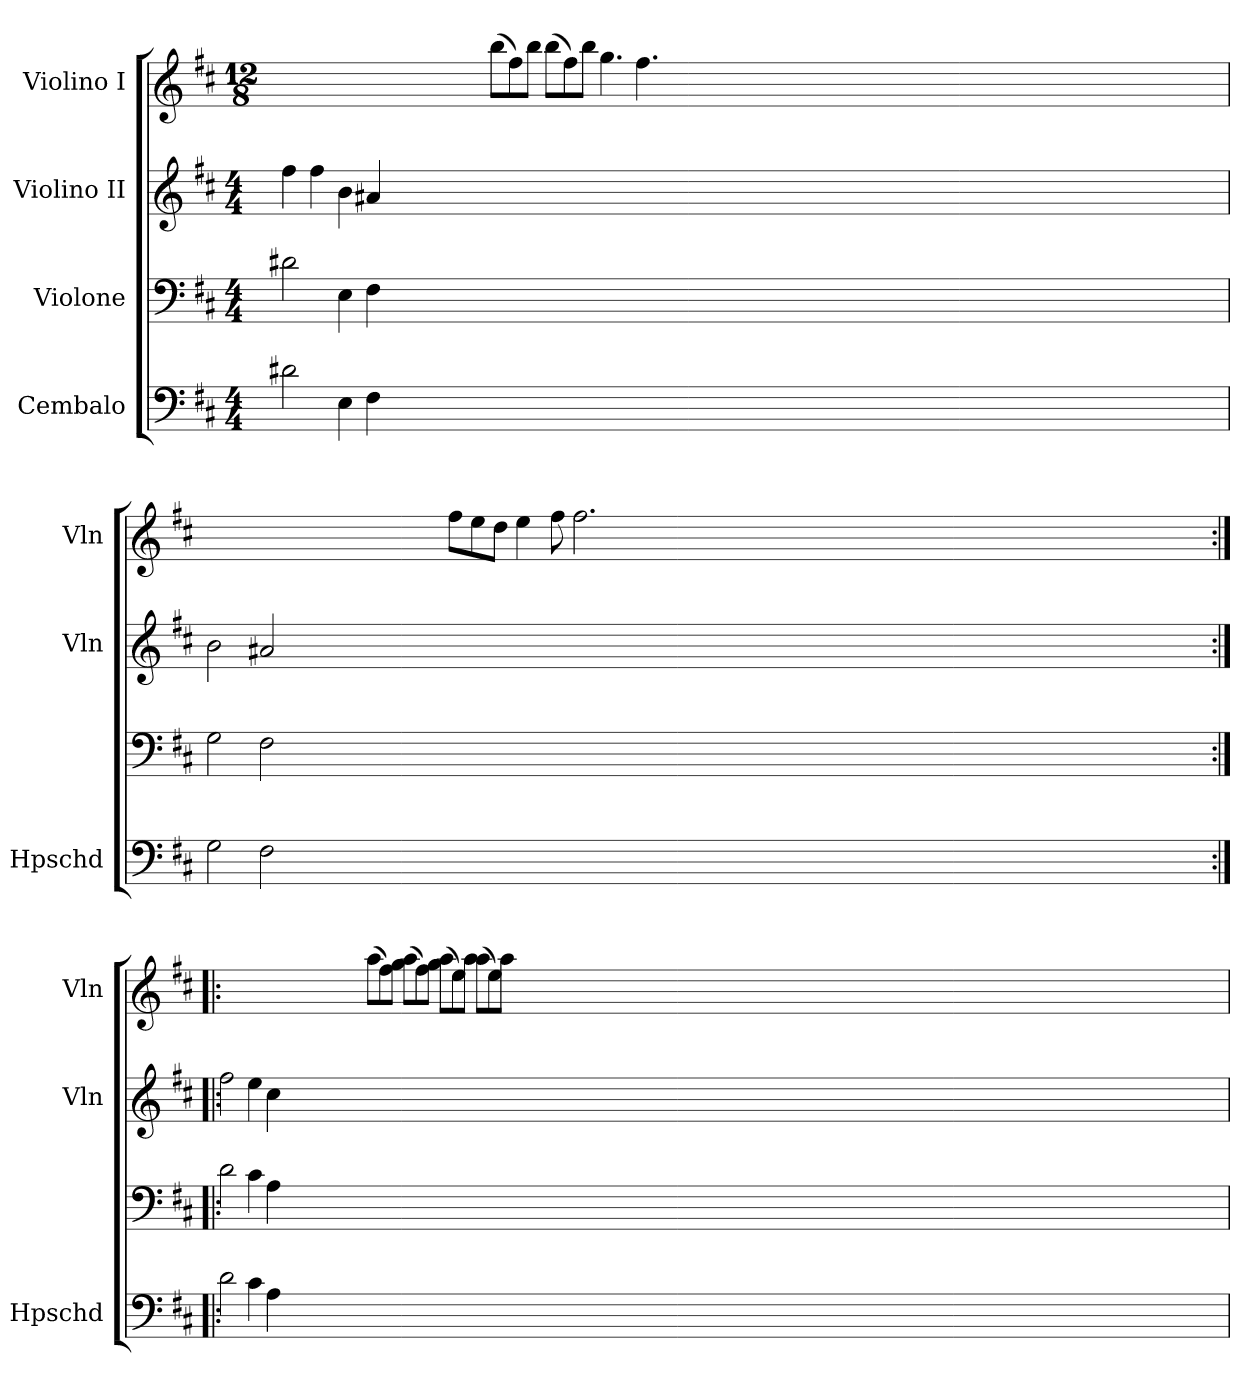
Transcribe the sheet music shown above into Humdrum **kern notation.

**kern	**kern	**kern	**kern
*part4	*part3	*part2	*part1
*staff4	*staff3	*staff2	*staff1
*I"Cembalo	*I"Violone	*I"Violino II	*I"Violino I
*I'Hpschd	*	*I'Vln	*I'Vln
*clefF4	*clefF4	*clefG2	*clefG2
*k[f#c#]	*k[f#c#]	*k[f#c#]	*k[f#c#]
*b:	*b:	*b:	*b:
*M4/4	*M4/4	*M4/4	*M12/8
=	=	=	=
2d#X	2d#X	4ff#	12%35ryy
.	.	4ff#	.
4E	4E	4b	.
4F#	4F#	4a#X	.
12%23ryy	12%23ryy	12%23ryy	.
24%49ryy	24%49ryy	24%49ryy	(8bbL
.	.	.	8ff#)
.	.	.	8bbJ
.	.	.	(8bbL
.	.	.	8ff#)
.	.	.	8bbJ
.	.	.	4.gg
.	.	.	4.ff#
.	.	.	3%47ryy
6%13ryy	6%13ryy	6%13ryy	.
24%55ryy	24%55ryy	24%55ryy	.
12%29ryy	12%29ryy	12%29ryy	.
24%61ryy	24%61ryy	24%61ryy	.
3%8ryy	3%8ryy	3%8ryy	.
24%73ryy	24%73ryy	24%73ryy	.
=	=	=	=
2G	2G	2b	12%41ryy
2F#	2F#	2a#X	.
12%29ryy	12%29ryy	12%29ryy	.
24%61ryy	24%61ryy	24%61ryy	8ff#L
.	.	.	8ee
.	.	.	8ddJ
.	.	.	4ee
.	.	.	8ff#
.	.	.	2.ff#
.	.	.	24%305ryy
3%8ryy	3%8ryy	3%8ryy	.
24%67ryy	24%67ryy	24%67ryy	.
24%73ryy	24%73ryy	24%73ryy	.
6%19ryy	6%19ryy	6%19ryy	.
=:|!|:	=:|!|:	=:|!|:	=:|!|:
2d	2d	2ff#	12%47ryy
4c#	4c#	4ee	.
4A	4A	4cc#	.
12%35ryy	12%35ryy	12%35ryy	.
24%73ryy	24%73ryy	24%73ryy	(8aaL
.	.	.	8ff#)
.	.	.	8ggJ
.	.	.	(8aaL
.	.	.	8ff#)
.	.	.	8ggJ
.	.	.	(8aaL
.	.	.	8ee)
.	.	.	8aaJ
.	.	.	(8aaL
.	.	.	8ee)
.	.	.	8aaJ
.	.	.	6%233ryy
6%19ryy	6%19ryy	6%19ryy	.
24%79ryy	24%79ryy	24%79ryy	.
12%41ryy	12%41ryy	12%41ryy	.
24%85ryy	24%85ryy	24%85ryy	.
3%11ryy	3%11ryy	3%11ryy	.
24%91ryy	24%91ryy	24%91ryy	.
12%47ryy	12%47ryy	12%47ryy	.
24%97ryy	24%97ryy	24%97ryy	.
6%25ryy	6%25ryy	6%25ryy	.
24%103ryy	24%103ryy	24%103ryy	.
=	=	=	=
*-	*-	*-	*-
